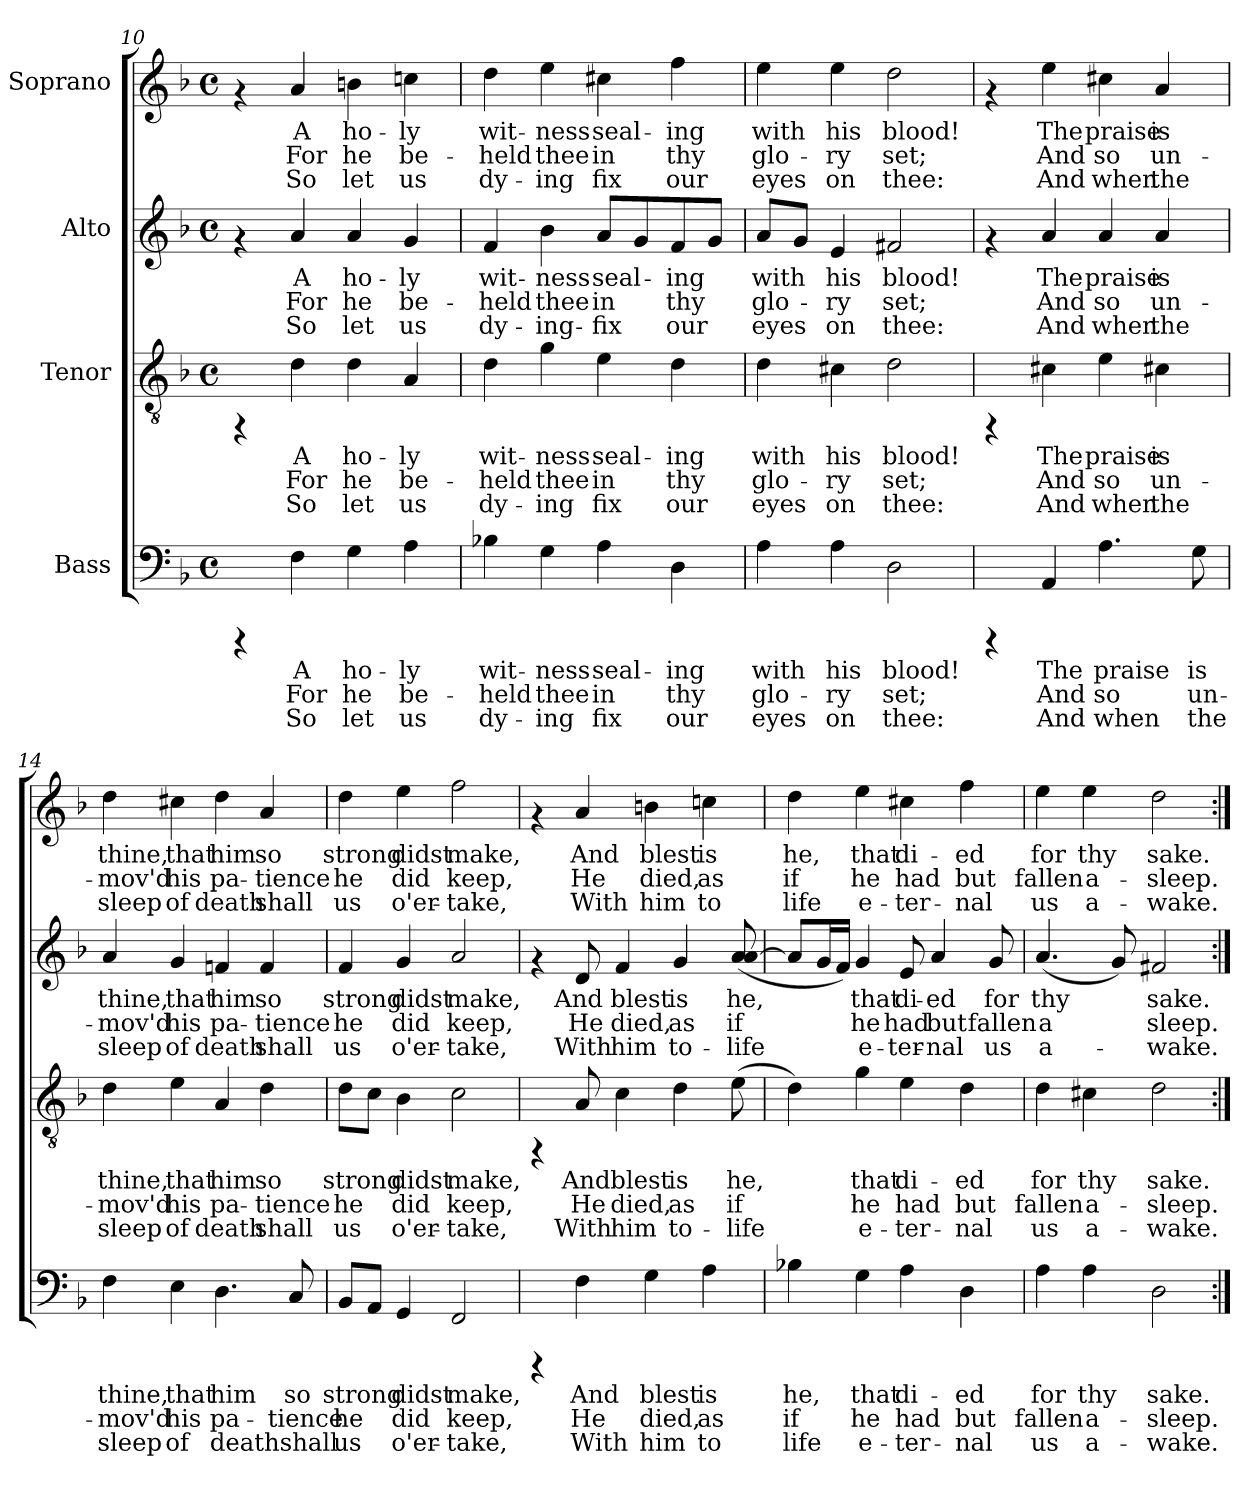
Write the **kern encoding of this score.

**kern	**text	**text	**text	**kern	**text	**text	**text	**kern	**text	**text	**text	**kern	**text	**text	**text
*part4	*part4	*part4	*part4	*part3	*part3	*part3	*part3	*part2	*part2	*part2	*part2	*part1	*part1	*part1	*part1
*staff4	*staff4	*staff4	*staff4	*staff3	*staff3	*staff3	*staff3	*staff2	*staff2	*staff2	*staff2	*staff1	*staff1	*staff1	*staff1
*I"Bass	*	*	*	*I"Tenor	*	*	*	*I"Alto	*	*	*	*I"Soprano	*	*	*
!!LO:PB:g=z
*clefF4	*	*	*	*clefGv2	*	*	*	*clefG2	*	*	*	*clefG2	*	*	*
*k[b-]	*	*	*	*k[b-]	*	*	*	*k[b-]	*	*	*	*k[b-]	*	*	*
*F:	*	*	*	*F:	*	*	*	*F:	*	*	*	*F:	*	*	*
*M4/4	*	*	*	*M4/4	*	*	*	*M4/4	*	*	*	*M4/4	*	*	*
*met(c)	*	*	*	*met(c)	*	*	*	*met(c)	*	*	*	*met(c)	*	*	*
=10	=10	=10	=10	=10	=10	=10	=10	=10	=10	=10	=10	=10	=10	=10	=10
4rCCC	.	.	.	4rFF	.	.	.	4rf	.	.	.	4rf	.	.	.
!	!LO:LY:b:rj	!LO:LY:b:rj	!LO:LY:b:rj	!	!LO:LY:b:rj	!LO:LY:b:rj	!LO:LY:b:rj	!	!LO:LY:b:rj	!LO:LY:b:rj	!LO:LY:b:rj	!	!LO:LY:b:rj	!LO:LY:b:rj	!LO:LY:b:rj
4F\	A	For	So	4d\	A	For	So	4a/	A	For	So	4a/	A	For	So
!	!LO:LY:b:rj	!LO:LY:b:rj	!LO:LY:b:rj	!	!LO:LY:b:rj	!LO:LY:b:rj	!LO:LY:b:rj	!	!LO:LY:b:rj	!LO:LY:b:rj	!LO:LY:b:rj	!	!LO:LY:b:rj	!LO:LY:b:rj	!LO:LY:b:rj
4G\	ho-	-he	let	4d\	ho-	-he	let	4a/	ho-	-he	let	4bn\	ho-	-he	let
!	!LO:LY:b:rj	!LO:LY:b:rj	!LO:LY:b:rj	!	!LO:LY:b:rj	!LO:LY:b:rj	!LO:LY:b:rj	!	!LO:LY:b:rj	!LO:LY:b:rj	!LO:LY:b:rj	!	!LO:LY:b:rj	!LO:LY:b:rj	!LO:LY:b:rj
4A\	ly	be-	-us	4A/	ly	be-	-us	4g/	ly	be-	-us	4ccn\	ly	be-	-us
=11	=11	=11	=11	=11	=11	=11	=11	=11	=11	=11	=11	=11	=11	=11	=11
!	!LO:LY:b:rj	!LO:LY:b:rj	!LO:LY:b:rj	!	!LO:LY:b:rj	!LO:LY:b:rj	!LO:LY:b:rj	!	!LO:LY:b:rj	!LO:LY:b:rj	!LO:LY:b:rj	!	!LO:LY:b:rj	!LO:LY:b:rj	!LO:LY:b:rj
4B-X\	wit-	-held	dy-	4d\	wit-	-held	dy-	4f/	wit-	-held	dy-	4dd\	wit-	-held	dy-
!	!LO:LY:b:rj	!LO:LY:b:rj	!LO:LY:b:rj	!	!LO:LY:b:rj	!LO:LY:b:rj	!LO:LY:b:rj	!	!LO:LY:b:rj	!LO:LY:b:rj	!LO:LY:b:rj	!	!LO:LY:b:rj	!LO:LY:b:rj	!LO:LY:b:rj
4G\	-ness	thee	ing	4g\	-ness	thee	ing	4b-\	-ness	thee	ing-	4ee\	-ness	thee	ing
!	!LO:LY:b:rj	!LO:LY:b:rj	!LO:LY:b:rj	!	!LO:LY:b:rj	!LO:LY:b:rj	!LO:LY:b:rj	!	!LO:LY:b:rj	!LO:LY:b:rj	!LO:LY:b:rj	!	!LO:LY:b:rj	!LO:LY:b:rj	!LO:LY:b:rj
4A\	seal-	-in	fix	4e\	seal-	-in	fix	8a/L	-seal-	-in	fix	4cc#X\	seal-	-in	fix
!	!	!	!	!	!	!	!	!	!LO:LY:b:rj	!LO:LY:b:rj	!LO:LY:b:rj	!	!	!	!
.	.	.	.	.	.	.	.	8g/	.	.	.	.	.	.	.
!	!LO:LY:b:rj	!LO:LY:b:rj	!LO:LY:b:rj	!	!LO:LY:b:rj	!LO:LY:b:rj	!LO:LY:b:rj	!	!LO:LY:b:rj	!LO:LY:b:rj	!LO:LY:b:rj	!	!LO:LY:b:rj	!LO:LY:b:rj	!LO:LY:b:rj
4D\	ing	thy	our	4d\	ing	thy	our	8f/	ing	thy	our	4ff\	ing	thy	our
!	!	!	!	!	!	!	!	!	!LO:LY:b:rj	!LO:LY:b:rj	!LO:LY:b:rj	!	!	!	!
.	.	.	.	.	.	.	.	8g/J	.	.	.	.	.	.	.
=12	=12	=12	=12	=12	=12	=12	=12	=12	=12	=12	=12	=12	=12	=12	=12
!	!LO:LY:b:rj	!LO:LY:b:rj	!LO:LY:b:rj	!	!LO:LY:b:rj	!LO:LY:b:rj	!LO:LY:b:rj	!	!LO:LY:b:rj	!LO:LY:b:rj	!LO:LY:b:rj	!	!LO:LY:b:rj	!LO:LY:b:rj	!LO:LY:b:rj
4A\	with	glo-	-eyes	4d\	with	glo-	-eyes	8a/L	with	glo-	-eyes	4ee\	with	glo-	-eyes
!	!	!	!	!	!	!	!	!	!LO:LY:b:rj	!LO:LY:b:rj	!LO:LY:b:rj	!	!	!	!
.	.	.	.	.	.	.	.	8g/J	.	.	.	.	.	.	.
!	!LO:LY:b:rj	!LO:LY:b:rj	!LO:LY:b:rj	!	!LO:LY:b:rj	!LO:LY:b:rj	!LO:LY:b:rj	!	!LO:LY:b:rj	!LO:LY:b:rj	!LO:LY:b:rj	!	!LO:LY:b:rj	!LO:LY:b:rj	!LO:LY:b:rj
4A\	his	ry	on	4c#X\	his	ry	on	4e/	his	ry	on	4ee\	his	ry	on
!	!LO:LY:b:rj	!LO:LY:b:rj	!LO:LY:b:rj	!	!LO:LY:b:rj	!LO:LY:b:rj	!LO:LY:b:rj	!	!LO:LY:b:rj	!LO:LY:b:rj	!LO:LY:b:rj	!	!LO:LY:b:rj	!LO:LY:b:rj	!LO:LY:b:rj
2D\	blood!	set;	thee:	2d\	blood!	set;	thee:	2f#X/	blood!	set;	thee:	2dd\	blood!	set;	thee:
=13	=13	=13	=13	=13	=13	=13	=13	=13	=13	=13	=13	=13	=13	=13	=13
4rCCC	.	.	.	4rFF	.	.	.	4rf	.	.	.	4rf	.	.	.
!	!LO:LY:b:rj	!LO:LY:b:rj	!LO:LY:b:rj	!	!LO:LY:b:rj	!LO:LY:b:rj	!LO:LY:b:rj	!	!LO:LY:b:rj	!LO:LY:b:rj	!LO:LY:b:rj	!	!LO:LY:b:rj	!LO:LY:b:rj	!LO:LY:b:rj
4AA/	The	And	And	4c#X\	The	And	And	4a/	The	And	And	4ee\	The	And	And
!	!LO:LY:b:rj	!LO:LY:b:rj	!LO:LY:b:rj	!	!LO:LY:b:rj	!LO:LY:b:rj	!LO:LY:b:rj	!	!LO:LY:b:rj	!LO:LY:b:rj	!LO:LY:b:rj	!	!LO:LY:b:rj	!LO:LY:b:rj	!LO:LY:b:rj
4.A\	praise	so	when	4e\	praise	so	when	4a/	praise	so	when	4cc#X\	praise	so	when
!	!	!	!	!	!LO:LY:b:rj	!LO:LY:b:rj	!LO:LY:b:rj	!	!LO:LY:b:rj	!LO:LY:b:rj	!LO:LY:b:rj	!	!LO:LY:b:rj	!LO:LY:b:rj	!LO:LY:b:rj
.	.	.	.	4c#X\	is	un-	-the	4a/	is	un-	-the	4a/	is	un-	-the
!	!LO:LY:b:rj	!LO:LY:b:rj	!LO:LY:b:rj	!	!	!	!	!	!	!	!	!	!	!	!
8G\	is	un-	-the	.	.	.	.	.	.	.	.	.	.	.	.
=14	=14	=14	=14	=14	=14	=14	=14	=14	=14	=14	=14	=14	=14	=14	=14
!	!LO:LY:b:rj	!LO:LY:b:rj	!LO:LY:b:rj	!	!LO:LY:b:rj	!LO:LY:b:rj	!LO:LY:b:rj	!	!LO:LY:b:rj	!LO:LY:b:rj	!LO:LY:b:rj	!	!LO:LY:b:rj	!LO:LY:b:rj	!LO:LY:b:rj
4F\	thine,	mov'd	sleep	4d\	thine,	mov'd	sleep	4a/	thine,	mov'd	sleep	4dd\	thine,	mov'd	sleep
!	!LO:LY:b:rj	!LO:LY:b:rj	!LO:LY:b:rj	!	!LO:LY:b:rj	!LO:LY:b:rj	!LO:LY:b:rj	!	!LO:LY:b:rj	!LO:LY:b:rj	!LO:LY:b:rj	!	!LO:LY:b:rj	!LO:LY:b:rj	!LO:LY:b:rj
4E\	that	his	of	4e\	that	his	of	4g/	that	his	of	4cc#X\	that	his	of
!	!LO:LY:b:rj	!LO:LY:b:rj	!LO:LY:b:rj	!	!LO:LY:b:rj	!LO:LY:b:rj	!LO:LY:b:rj	!	!LO:LY:b:rj	!LO:LY:b:rj	!LO:LY:b:rj	!	!LO:LY:b:rj	!LO:LY:b:rj	!LO:LY:b:rj
4.D\	him	pa-	-death	4A/	him	pa-	-death	4fn/	him	pa-	-death	4dd\	him	pa-	-death
!	!	!	!	!	!LO:LY:b:rj	!LO:LY:b:rj	!LO:LY:b:rj	!	!LO:LY:b:rj	!LO:LY:b:rj	!LO:LY:b:rj	!	!LO:LY:b:rj	!LO:LY:b:rj	!LO:LY:b:rj
.	.	.	.	4d\	so	tience	shall	4f/	so	tience	shall	4a/	so	tience	shall
!	!LO:LY:b:rj	!LO:LY:b:rj	!LO:LY:b:rj	!	!	!	!	!	!	!	!	!	!	!	!
8C/	so	tience	shall	.	.	.	.	.	.	.	.	.	.	.	.
!!LO:LB:g=z
=15	=15	=15	=15	=15	=15	=15	=15	=15	=15	=15	=15	=15	=15	=15	=15
!	!LO:LY:b:rj	!LO:LY:b:rj	!LO:LY:b:rj	!	!LO:LY:b:rj	!LO:LY:b:rj	!LO:LY:b:rj	!	!LO:LY:b:rj	!LO:LY:b:rj	!LO:LY:b:rj	!	!LO:LY:b:rj	!LO:LY:b:rj	!LO:LY:b:rj
8BB-/L	strong	he	us	8d\L	strong	he	us	4f/	strong	he	us	4dd\	strong	he	us
!	!LO:LY:b:rj	!LO:LY:b:rj	!LO:LY:b:rj	!	!LO:LY:b:rj	!LO:LY:b:rj	!LO:LY:b:rj	!	!	!	!	!	!	!	!
8AA/J	.	.	.	8c\J	.	.	.	.	.	.	.	.	.	.	.
!	!LO:LY:b:rj	!LO:LY:b:rj	!LO:LY:b:rj	!	!LO:LY:b:rj	!LO:LY:b:rj	!LO:LY:b:rj	!	!LO:LY:b:rj	!LO:LY:b:rj	!LO:LY:b:rj	!	!LO:LY:b:rj	!LO:LY:b:rj	!LO:LY:b:rj
4GG/	didst	did	o'er-	4B-\	didst	did	o'er-	4g/	didst	did	o'er-	4ee\	didst	did	o'er-
!	!LO:LY:b:rj	!LO:LY:b:rj	!LO:LY:b:rj	!	!LO:LY:b:rj	!LO:LY:b:rj	!LO:LY:b:rj	!	!LO:LY:b:rj	!LO:LY:b:rj	!LO:LY:b:rj	!	!LO:LY:b:rj	!LO:LY:b:rj	!LO:LY:b:rj
2FF/	-make,	keep,	take,	2c\	-make,	keep,	take,	2a/	-make,	keep,	take,	2ff\	-make,	keep,	take,
=16	=16	=16	=16	=16	=16	=16	=16	=16	=16	=16	=16	=16	=16	=16	=16
4rCCC	.	.	.	4rFF	.	.	.	4rf	.	.	.	4rf	.	.	.
!	!LO:LY:b:rj	!LO:LY:b:rj	!LO:LY:b:rj	!	!LO:LY:b:rj	!LO:LY:b:rj	!LO:LY:b:rj	!	!LO:LY:b:rj	!LO:LY:b:rj	!LO:LY:b:rj	!	!LO:LY:b:rj	!LO:LY:b:rj	!LO:LY:b:rj
4F\	And	He	With	8A/	And	He	With	8d/	And	He	With	4a/	And	He	With
!	!	!	!	!	!LO:LY:b:rj	!LO:LY:b:rj	!LO:LY:b:rj	!	!LO:LY:b:rj	!LO:LY:b:rj	!LO:LY:b:rj	!	!	!	!
.	.	.	.	4c\	blest	died,	him	4f/	blest	died,	him	.	.	.	.
!	!LO:LY:b:rj	!LO:LY:b:rj	!LO:LY:b:rj	!	!	!	!	!	!	!	!	!	!LO:LY:b:rj	!LO:LY:b:rj	!LO:LY:b:rj
4G\	blest	died,	him	.	.	.	.	.	.	.	.	4bn\	blest	died,	him
!	!	!	!	!	!LO:LY:b:rj	!LO:LY:b:rj	!LO:LY:b:rj	!	!LO:LY:b:rj	!LO:LY:b:rj	!LO:LY:b:rj	!	!	!	!
.	.	.	.	4d\	is	as	to-	4g/	is	as	to-	.	.	.	.
!	!LO:LY:b:rj	!LO:LY:b:rj	!LO:LY:b:rj	!	!	!	!	!	!	!	!	!	!LO:LY:b:rj	!LO:LY:b:rj	!LO:LY:b:rj
4A\	is	as	to	.	.	.	.	.	.	.	.	4ccn\	is	as	to
!	!	!	!	!	!LO:LY:b:rj	!LO:LY:b:rj	!LO:LY:b:rj	!	!LO:LY:b:rj	!LO:LY:b:rj	!LO:LY:b:rj	!	!	!	!
.	.	.	.	(>8e\	-he,	if	life	(<8a/ [<8a/	-he,	if	life	.	.	.	.
=17	=17	=17	=17	=17	=17	=17	=17	=17	=17	=17	=17	=17	=17	=17	=17
!	!LO:LY:b:rj	!LO:LY:b:rj	!LO:LY:b:rj	!	!LO:LY:b:rj	!LO:LY:b:rj	!LO:LY:b:rj	!	!LO:LY:b:rj	!LO:LY:b:rj	!LO:LY:b:rj	!	!LO:LY:b:rj	!LO:LY:b:rj	!LO:LY:b:rj
4B-X\	he,	if	life	4d\)	.	.	.	8a/L]	.	.	.	4dd\	he,	if	life
!	!	!	!	!	!	!	!	!	!LO:LY:b:rj	!LO:LY:b:rj	!LO:LY:b:rj	!	!	!	!
.	.	.	.	.	.	.	.	16g/	.	.	.	.	.	.	.
!	!	!	!	!	!	!	!	!	!LO:LY:b:rj	!LO:LY:b:rj	!LO:LY:b:rj	!	!	!	!
.	.	.	.	.	.	.	.	16f/J)	.	.	.	.	.	.	.
!	!LO:LY:b:rj	!LO:LY:b:rj	!LO:LY:b:rj	!	!LO:LY:b:rj	!LO:LY:b:rj	!LO:LY:b:rj	!	!LO:LY:b:rj	!LO:LY:b:rj	!LO:LY:b:rj	!	!LO:LY:b:rj	!LO:LY:b:rj	!LO:LY:b:rj
4G\	that	he	e-	4g\	that	he	e-	4g/	that	he	e-	4ee\	that	he	e-
!	!LO:LY:b:rj	!LO:LY:b:rj	!LO:LY:b:rj	!	!LO:LY:b:rj	!LO:LY:b:rj	!LO:LY:b:rj	!	!LO:LY:b:rj	!LO:LY:b:rj	!LO:LY:b:rj	!	!LO:LY:b:rj	!LO:LY:b:rj	!LO:LY:b:rj
4A\	-di-	-had	ter-	4e\	-di-	-had	ter-	8e/	-di-	-had	ter-	4cc#X\	-di-	-had	ter-
!	!	!	!	!	!	!	!	!	!LO:LY:b:rj	!LO:LY:b:rj	!LO:LY:b:rj	!	!	!	!
.	.	.	.	.	.	.	.	4a/	-ed	but	nal	.	.	.	.
!	!LO:LY:b:rj	!LO:LY:b:rj	!LO:LY:b:rj	!	!LO:LY:b:rj	!LO:LY:b:rj	!LO:LY:b:rj	!	!	!	!	!	!LO:LY:b:rj	!LO:LY:b:rj	!LO:LY:b:rj
4D\	-ed	but	nal	4d\	-ed	but	nal	.	.	.	.	4ff\	-ed	but	nal
!	!	!	!	!	!	!	!	!	!LO:LY:b:rj	!LO:LY:b:rj	!LO:LY:b:rj	!	!	!	!
.	.	.	.	.	.	.	.	8g/	for	fallen	us	.	.	.	.
=18	=18	=18	=18	=18	=18	=18	=18	=18	=18	=18	=18	=18	=18	=18	=18
!	!LO:LY:b:rj	!LO:LY:b:rj	!LO:LY:b:rj	!	!LO:LY:b:rj	!LO:LY:b:rj	!LO:LY:b:rj	!	!LO:LY:b:rj	!LO:LY:b:rj	!LO:LY:b:rj	!	!LO:LY:b:rj	!LO:LY:b:rj	!LO:LY:b:rj
4A\	for	fallen	us	4d\	for	fallen	us	(<4.a/	thy	a-	-a-	4ee\	for	fallen	us
!	!LO:LY:b:rj	!LO:LY:b:rj	!LO:LY:b:rj	!	!LO:LY:b:rj	!LO:LY:b:rj	!LO:LY:b:rj	!	!	!	!	!	!LO:LY:b:rj	!LO:LY:b:rj	!LO:LY:b:rj
4A\	thy	a-	-a-	4c#X\	thy	a-	-a-	.	.	.	.	4ee\	thy	a-	-a-
!	!	!	!	!	!	!	!	!	!LO:LY:b:rj	!LO:LY:b:rj	!LO:LY:b:rj	!	!	!	!
.	.	.	.	.	.	.	.	8g/)	--	-	.	.	.	.	.
!	!LO:LY:b:rj	!LO:LY:b:rj	!LO:LY:b:rj	!	!LO:LY:b:rj	!LO:LY:b:rj	!LO:LY:b:rj	!	!LO:LY:b:rj	!LO:LY:b:rj	!LO:LY:b:rj	!	!LO:LY:b:rj	!LO:LY:b:rj	!LO:LY:b:rj
2D\	-sake.	sleep.	wake.	2d\	-sake.	sleep.	wake.	2f#X/	sake.	sleep.	wake.	2dd\	-sake.	sleep.	wake.
=:|!	=:|!	=:|!	=:|!	=:|!	=:|!	=:|!	=:|!	=:|!	=:|!	=:|!	=:|!	=:|!	=:|!	=:|!	=:|!
*-	*-	*-	*-	*-	*-	*-	*-	*-	*-	*-	*-	*-	*-	*-	*-
